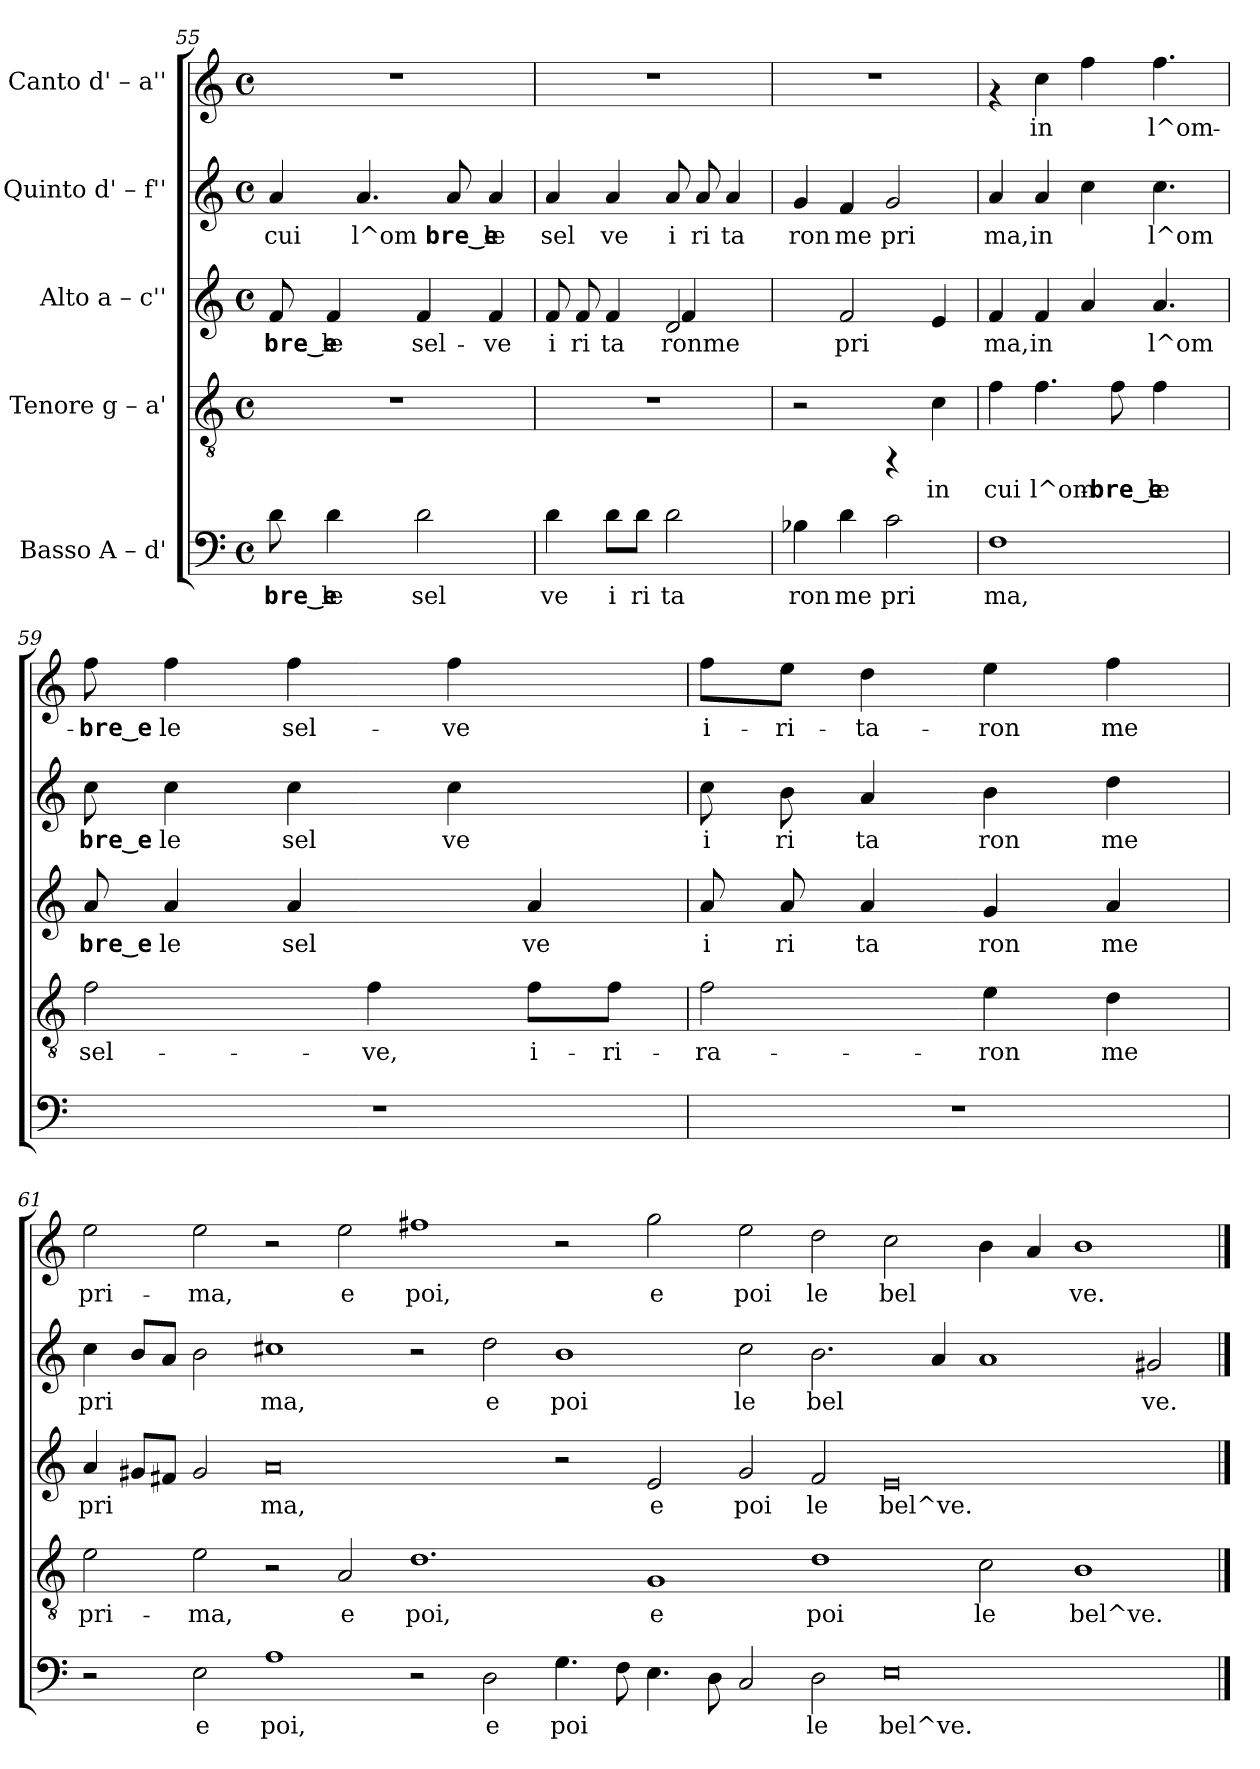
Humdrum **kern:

**kern	**text	**kern	**text	**kern	**text	**kern	**text	**kern	**text
*part5	*part5	*part4	*part4	*part3	*part3	*part2	*part2	*part1	*part1
*staff5	*staff5	*staff4	*staff4	*staff3	*staff3	*staff2	*staff2	*staff1	*staff1
*I"Basso  A – d'	*	*I"Tenore  g – a'	*	*I"Alto  a – c''	*	*I"Quinto  d' – f''	*	*I"Canto  d' – a''	*
*clefF4	*	*clefGv2	*	*clefG2	*	*clefG2	*	*clefG2	*
*k[]	*	*k[]	*	*k[]	*	*k[]	*	*k[]	*
*C:	*	*C:	*	*C:	*	*C:	*	*C:	*
*M4/4	*	*M4/4	*	*M4/4	*	*M4/4	*	*M4/4	*
*met(c)	*	*met(c)	*	*met(c)	*	*met(c)	*	*met(c)	*
=55	=55	=55	=55	=55	=55	=55	=55	=55	=55
!	!LO:LY:b:cj	!	!	!	!LO:LY:b:rj	!	!LO:LY:b:rj	!	!
8d\	bre‿e	1r	.	8f/	-bre‿e	4a/	cui	1r	.
!	!LO:LY:b:cj	!	!	!	!LO:LY:b:rj	!	!	!	!
4d\	le	.	.	4f/	le	.	.	.	.
!	!	!	!	!	!	!	!LO:LY:b:rj	!	!
.	.	.	.	.	.	4.a/	l^om	.	.
8ryy	.	.	.	8ryy	.	.	.	.	.
!	!LO:LY:b:cj	!	!	!	!LO:LY:b:rj	!	!	!	!
2d\	sel	.	.	4f/	sel-	.	.	.	.
!	!	!	!	!	!	!	!LO:LY:b:rj	!	!
.	.	.	.	.	.	8a/	bre‿e	.	.
!	!	!	!	!	!LO:LY:b:rj	!	!LO:LY:b:rj	!	!
.	.	.	.	4f/	-ve	4a/	le	.	.
!!LO:LB:g=z
=56	=56	=56	=56	=56	=56	=56	=56	=56	=56
!	!LO:LY:b:cj	!	!	!	!LO:LY:b:rj	!	!LO:LY:b:rj	!	!
*	*	*	*	*^	*	*	*	*	*
4d\	ve	1r	.	8f/	2ryy	i	4a/	sel	1r	.
!	!	!	!	!	!	!LO:LY:b:rj	!	!	!	!
.	.	.	.	8f/	.	ri	.	.	.	.
!	!LO:LY:b:cj	!	!	!	!	!LO:LY:b:rj	!	!LO:LY:b:rj	!	!
8d\L	i	.	.	4f/	.	ta	4a/	ve	.	.
!	!LO:LY:b:cj	!	!	!	!	!	!	!	!	!
8d\J	ri	.	.	.	.	.	.	.	.	.
!	!LO:LY:b:cj	!	!	!	!	!LO:LY:b:rj	!	!LO:LY:b:rj	!	!
2d\	ta	.	.	2d/	4f/	ronme	8a/	i	.	.
!	!	!	!	!	!	!	!	!LO:LY:b:rj	!	!
.	.	.	.	.	.	.	8a/	ri	.	.
!	!	!	!	!	!	!	!	!LO:LY:b:rj	!	!
.	.	.	.	.	4ryy	.	4a/	ta	.	.
=57	=57	=57	=57	=57	=57	=57	=57	=57	=57	=57
!	!LO:LY:b:cj	!	!	!	!	!	!	!LO:LY:b:rj	!	!
*	*	*	*	*v	*v	*	*	*	*	*
4B-X\	ron	2r	.	4ryy	.	4g/	ron	1r	.
!	!LO:LY:b:cj	!	!	!	!LO:LY:b:rj	!	!LO:LY:b:rj	!	!
4d\	me	.	.	2f/	pri	4f/	me	.	.
!	!LO:LY:b:cj	!	!	!	!	!	!LO:LY:b:rj	!	!
2c\	pri	4rFF	.	.	.	2g/	pri	.	.
!	!	!	!LO:LY:b:cj	!	!LO:LY:b:rj	!	!	!	!
.	.	4c\	in	4e/	.	.	.	.	.
=58	=58	=58	=58	=58	=58	=58	=58	=58	=58
!	!LO:LY:b:cj	!	!LO:LY:b:cj	!	!LO:LY:b:rj	!	!LO:LY:b:rj	!	!
1F	ma,	4f\	cui	4f/	ma,	4a/	ma,	4rf	.
!	!	!	!LO:LY:b:cj	!	!LO:LY:b:rj	!	!LO:LY:b:rj	!	!LO:LY:b:cj
.	.	4.f\	l^om-	4f/	in	4a/	in	4cc\	in
.	.	.	.	4a/	.	4cc\	.	4ff\	.
!	!	!	!LO:LY:b:cj	!	!	!	!	!	!
.	.	8f\	-bre‿e	.	.	.	.	.	.
!	!	!	!LO:LY:b:cj	!	!LO:LY:b:rj	!	!LO:LY:b:rj	!	!LO:LY:b:cj
.	.	4f\	le	4.a/	l^om	4.cc\	l^om	4.ff\	l^om-
8ryy	.	8ryy	.	.	.	.	.	.	.
=59	=59	=59	=59	=59	=59	=59	=59	=59	=59
!	!	!	!LO:LY:b:cj	!	!LO:LY:b:rj	!	!LO:LY:b:rj	!	!LO:LY:b:cj
1r	.	2f\	sel-	8a/	bre‿e	8cc\	bre‿e	8ff\	-bre‿e
!	!	!	!	!	!LO:LY:b:rj	!	!LO:LY:b:rj	!	!LO:LY:b:cj
.	.	.	.	4a/	le	4cc\	le	4ff\	le
!	!	!	!	!	!LO:LY:b:rj	!	!LO:LY:b:rj	!	!LO:LY:b:cj
.	.	.	.	4a/	sel	4cc\	sel	4ff\	sel-
!	!	!	!LO:LY:b:cj	!	!	!	!	!	!
.	.	4f\	-ve,	.	.	.	.	.	.
!	!	!	!	!	!	!	!LO:LY:b:rj	!	!LO:LY:b:cj
.	.	.	.	8ryy	.	4cc\	ve	4ff\	-ve
!	!	!	!LO:LY:b:cj	!	!LO:LY:b:rj	!	!	!	!
.	.	8f\L	i-	4a/	ve	.	.	.	.
!	!	!	!LO:LY:b:cj	!	!	!	!	!	!
.	.	8f\J	-ri-	.	.	8ryy	.	8ryy	.
=60	=60	=60	=60	=60	=60	=60	=60	=60	=60
!	!	!	!LO:LY:b:cj	!	!LO:LY:b:rj	!	!LO:LY:b:rj	!	!LO:LY:b:cj
1r	.	2f\	-ra-	8a/	i	8cc\	i	8ff\L	i-
!	!	!	!	!	!LO:LY:b:rj	!	!LO:LY:b:rj	!	!LO:LY:b:cj
.	.	.	.	8a/	ri	8b\	ri	8ee\J	-ri-
!	!	!	!	!	!LO:LY:b:rj	!	!LO:LY:b:rj	!	!LO:LY:b:cj
.	.	.	.	4a/	ta	4a/	ta	4dd\	-ta-
!	!	!	!LO:LY:b:cj	!	!LO:LY:b:rj	!	!LO:LY:b:rj	!	!LO:LY:b:cj
.	.	4e\	-ron	4g/	ron	4b\	ron	4ee\	-ron
!	!	!	!LO:LY:b:cj	!	!LO:LY:b:rj	!	!LO:LY:b:rj	!	!LO:LY:b:cj
.	.	4d\	me	4a/	me	4dd\	me	4ff\	me
!!LO:PB:g=z
=61	=61	=61	=61	=61	=61	=61	=61	=61	=61
!	!	!	!LO:LY:b:cj	!	!LO:LY:b:rj	!	!LO:LY:b:rj	!	!LO:LY:b:cj
2r	.	2e\	pri-	4a/	pri	4cc\	pri-	2ee\	pri-
!	!	!	!	!	!LO:LY:b:rj	!	!LO:LY:b:rj	!	!
.	.	.	.	8g#X/L	.	8b/L	--	.	.
!	!	!	!	!	!LO:LY:b:rj	!	!LO:LY:b:rj	!	!
.	.	.	.	8f#/J	.	8a/J	--	.	.
!	!LO:LY:b:cj	!	!LO:LY:b:cj	!	!LO:LY:b:rj	!	!LO:LY:b:rj	!	!LO:LY:b:cj
2E\	e	2e\	-ma,	2g#/	.	2b\	--	2ee\	-ma,
!	!LO:LY:b:cj	!	!	!	!LO:LY:b:rj	!	!LO:LY:b:rj	!	!
1A	poi,	2r	.	0a	ma,	1cc#X	-ma,	2r	.
!	!	!	!LO:LY:b:cj	!	!	!	!	!	!LO:LY:b:cj
.	.	2A/	e	.	.	.	.	2ee\	e
!	!	!	!LO:LY:b:cj	!	!	!	!	!	!LO:LY:b:cj
2r	.	1.d	poi,	.	.	2r	.	1ff#X	poi,
!	!LO:LY:b:cj	!	!	!	!	!	!LO:LY:b:rj	!	!
2D\	e	.	.	.	.	2dd\	e	.	.
!	!LO:LY:b:cj	!	!	!	!	!	!LO:LY:b:rj	!	!
4.G\	poi	.	.	2r	.	1b	poi	2r	.
!	!LO:LY:b:cj	!	!	!	!	!	!	!	!
8F\	.	.	.	.	.	.	.	.	.
!	!LO:LY:b:cj	!	!LO:LY:b:cj	!	!LO:LY:b:rj	!	!	!	!LO:LY:b:cj
4.E\	.	1G	e	2e/	e	.	.	2gg\	e
!	!LO:LY:b:cj	!	!	!	!	!	!	!	!
8D\	.	.	.	.	.	.	.	.	.
!	!LO:LY:b:cj	!	!	!	!LO:LY:b:rj	!	!LO:LY:b:rj	!	!LO:LY:b:cj
2C/	.	.	.	2g#/	poi	2cc#\	le	2ee\	poi
!	!LO:LY:b:cj	!	!LO:LY:b:cj	!	!LO:LY:b:rj	!	!LO:LY:b:rj	!	!LO:LY:b:cj
2D\	le	1d	poi	2f#/	le	2.b\	bel-	2dd\	le
!	!LO:LY:b:cj	!	!	!	!LO:LY:b:rj	!	!	!	!LO:LY:b:cj
0E	bel^ve.	.	.	0e	bel^ve.	.	.	2cc\	bel-
!	!	!	!	!	!	!	!LO:LY:b:rj	!	!
.	.	.	.	.	.	4a/	--	.	.
!	!	!	!LO:LY:b:cj	!	!	!	!LO:LY:b:rj	!	!LO:LY:b:cj
.	.	2c\	le	.	.	1a	--	4b\	--
!	!	!	!	!	!	!	!	!	!LO:LY:b:cj
.	.	.	.	.	.	.	.	4a/	--
!	!	!	!LO:LY:b:cj	!	!	!	!	!	!LO:LY:b:cj
.	.	1B	bel^ve.-	.	.	.	.	1b	-ve.
!	!	!	!	!	!	!	!LO:LY:b:rj	!	!
.	.	.	.	.	.	2g#X/	-ve.	.	.
==	==	==	==	==	==	==	==	==	==
*-	*-	*-	*-	*-	*-	*-	*-	*-	*-
